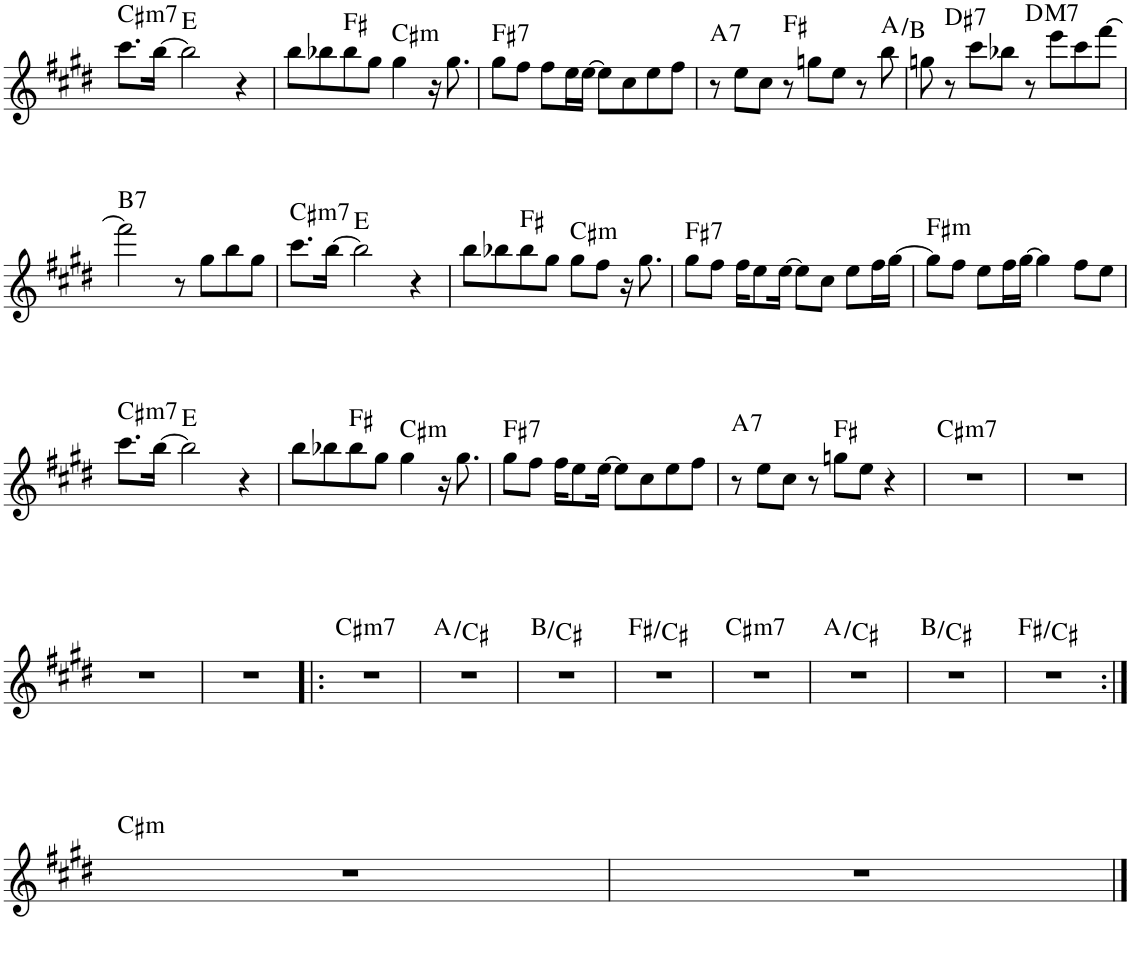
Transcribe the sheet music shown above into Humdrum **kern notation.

**kern	**harte
*part1	*part1
*staff1	*
*I"Piano	*
*I'Pno.	*
!!LO:PB:g=z
*clefG2	*
*k[f#c#g#d#]	*
*M4/4	*
=93	=93
!	!LO:H:kt=m7
8.ccc#\L	C#:min7
[16bb\Jk	.
2bb\]	E:maj
4r	.
=94	=94
8bb\L	.
8bb-X\	.
8bb-\	F#:maj
8gg#\J	.
!	!LO:H:kt=m
4gg#\	C#:min
16r	.
8.gg#\	.
=95	=95
!	!LO:H:kt=7
8gg#\L	F#:7
8ff#\J	.
8ff#\L	.
16ee\L	.
[16ee\JJ	.
8ee\L]	.
8cc#\	.
8ee\	.
8ff#\J	.
=96	=96
!	!LO:H:kt=7
8r	A:7
8ee\L	.
8cc#\J	.
8r	F#:maj
8ggn\L	.
8ee\J	.
8r	.
8bb\	A:maj/2
=97	=97
8ggn\	.
!	!LO:H:kt=7
8r	D#:7
8ccc#\L	.
8bb-X\J	.
!	!LO:H:kt=M7
8r	D:maj7
8eee\L	.
8ccc#\	.
[8fff#\J	.
!!LO:LB:g=z
=98	=98
!	!LO:H:kt=7
2fff#\]	B:7
8r	.
8gg#\L	.
8bb\	.
8gg#\J	.
=99	=99
!	!LO:H:kt=m7
8.ccc#\L	C#:min7
[16bb\Jk	.
2bb\]	E:maj
4r	.
=100	=100
8bb\L	.
8bb-X\	.
8bb-\	F#:maj
8gg#\J	.
!	!LO:H:kt=m
8gg#\L	C#:min
8ff#\J	.
16r	.
8.gg#\	.
=101	=101
!	!LO:H:kt=7
8gg#\L	F#:7
8ff#\J	.
16ff#\KL	.
8ee\	.
[16ee\Jk	.
8ee\L]	.
8cc#\J	.
8ee\L	.
16ff#\L	.
[16gg#\JJ	.
=102	=102
!	!LO:H:kt=m
8gg#\L]	F#:min
8ff#\J	.
8ee\L	.
16ff#\L	.
[16gg#\JJ	.
4gg#\]	.
8ff#\L	.
8ee\J	.
!!LO:LB:g=z
=103	=103
!	!LO:H:kt=m7
8.ccc#\L	C#:min7
[16bb\Jk	.
2bb\]	E:maj
4r	.
=104	=104
8bb\L	.
8bb-X\	.
8bb-\	F#:maj
8gg#\J	.
!	!LO:H:kt=m
4gg#\	C#:min
16r	.
8.gg#\	.
=105	=105
!	!LO:H:kt=7
8gg#\L	F#:7
8ff#\J	.
16ff#\KL	.
8ee\	.
[16ee\Jk	.
8ee\L]	.
8cc#\	.
8ee\	.
8ff#\J	.
=106	=106
!	!LO:H:kt=7
8r	A:7
8ee\L	.
8cc#\J	.
8r	.
8ggn\L	F#:maj
8ee\J	.
4r	.
=107	=107
!	!LO:H:kt=m7
1r	C#:min7
=108	=108
1r	.
!!LO:LB:g=z
=109	=109
1r	.
=110	=110
1r	.
=111!|:	=111!|:
!	!LO:H:kt=m7
1r	C#:min7
=112	=112
1r	A:maj/3
=113	=113
1r	B:maj/2
=114	=114
1r	F#:maj/5
=115	=115
!	!LO:H:kt=m7
1r	C#:min7
=116	=116
1r	A:maj/3
=117	=117
1r	B:maj/2
=118	=118
1r	F#:maj/5
!!LO:LB:g=z
=119:|!	=119:|!
!	!LO:H:kt=m
1r	C#:min
=120	=120
1r	.
==	==
*-	*-
